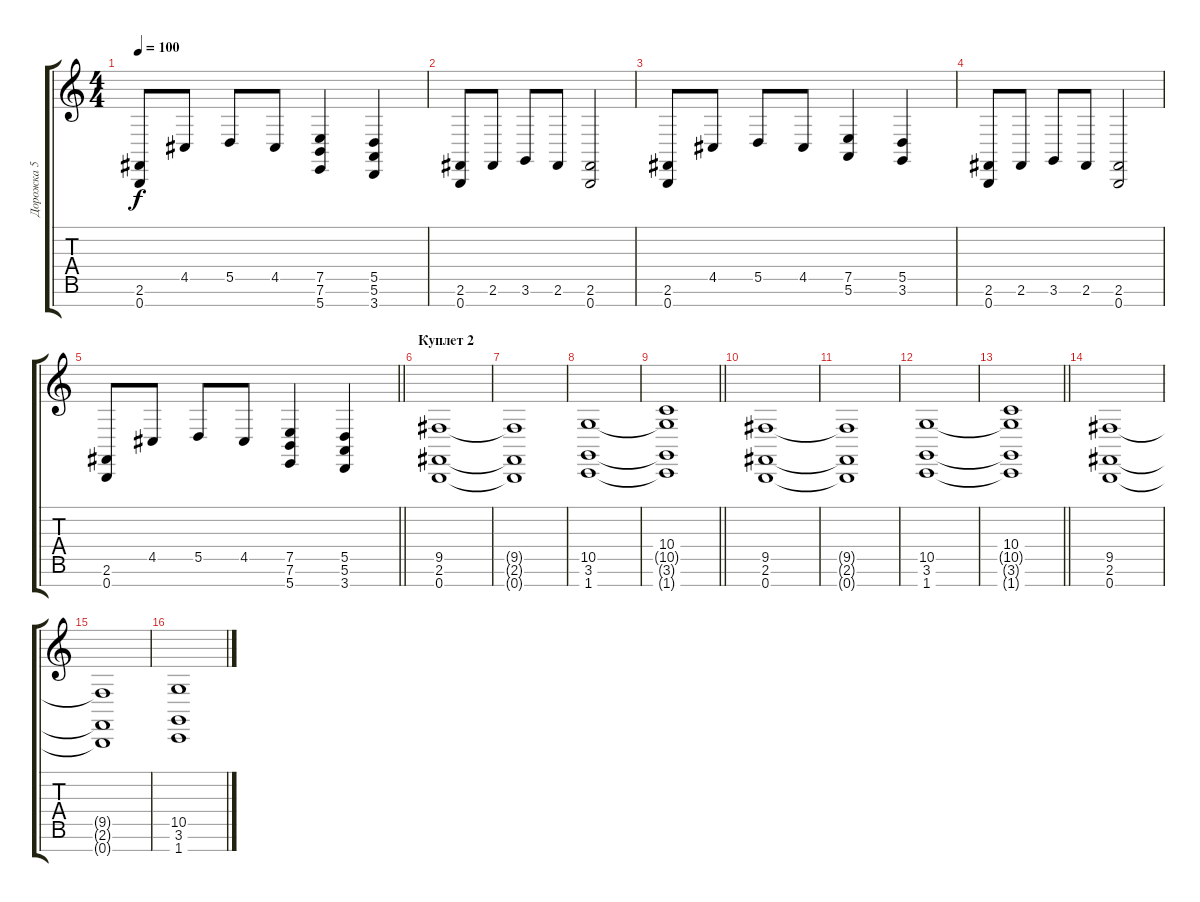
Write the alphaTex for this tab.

\track ("Дорожка 5" "Дорожка 5") {instrument choiraahs}
\staff {score tabs}
\tuning (E4 B3 G3 D3 A2 E2 B1) {hide}
\ts (4 4)
\tempo 100
\clef g2
\ks c
(2.6 0.7).8{dy f} 4.5.8 5.5.8 4.5.8 (7.5 7.6 5.7).4 (5.5 5.6 3.7).4 |
(2.6 0.7).8 2.6.8 3.6.8 2.6.8 (2.6 0.7).2 |
(2.6 0.7).8 4.5.8 5.5.8 4.5.8 (7.5 5.6).4 (5.5 3.6).4 |
(2.6 0.7).8 2.6.8 3.6.8 2.6.8 (2.6 0.7).2 |
\barLineRight lightlight
(2.6 0.7).8 4.5.8 5.5.8 4.5.8 (7.5 7.6 5.7).4 (5.5 5.6 3.7).4 |
\section ("" "Куплет 2")
(9.5 2.6 0.7).1 |
(9.5{t} 2.6{t} 0.7{t}).1 |
(10.5 3.6 1.7).1 |
\barLineRight lightlight
(10.4 10.5{t} 3.6{t} 1.7{t}).1 |
(9.5 2.6 0.7).1 |
(9.5{t} 2.6{t} 0.7{t}).1 |
(10.5 3.6 1.7).1 |
\barLineRight lightlight
(10.4 10.5{t} 3.6{t} 1.7{t}).1 |
(9.5 2.6 0.7).1 |
(9.5{t} 2.6{t} 0.7{t}).1 |
(10.5 3.6 1.7).1
